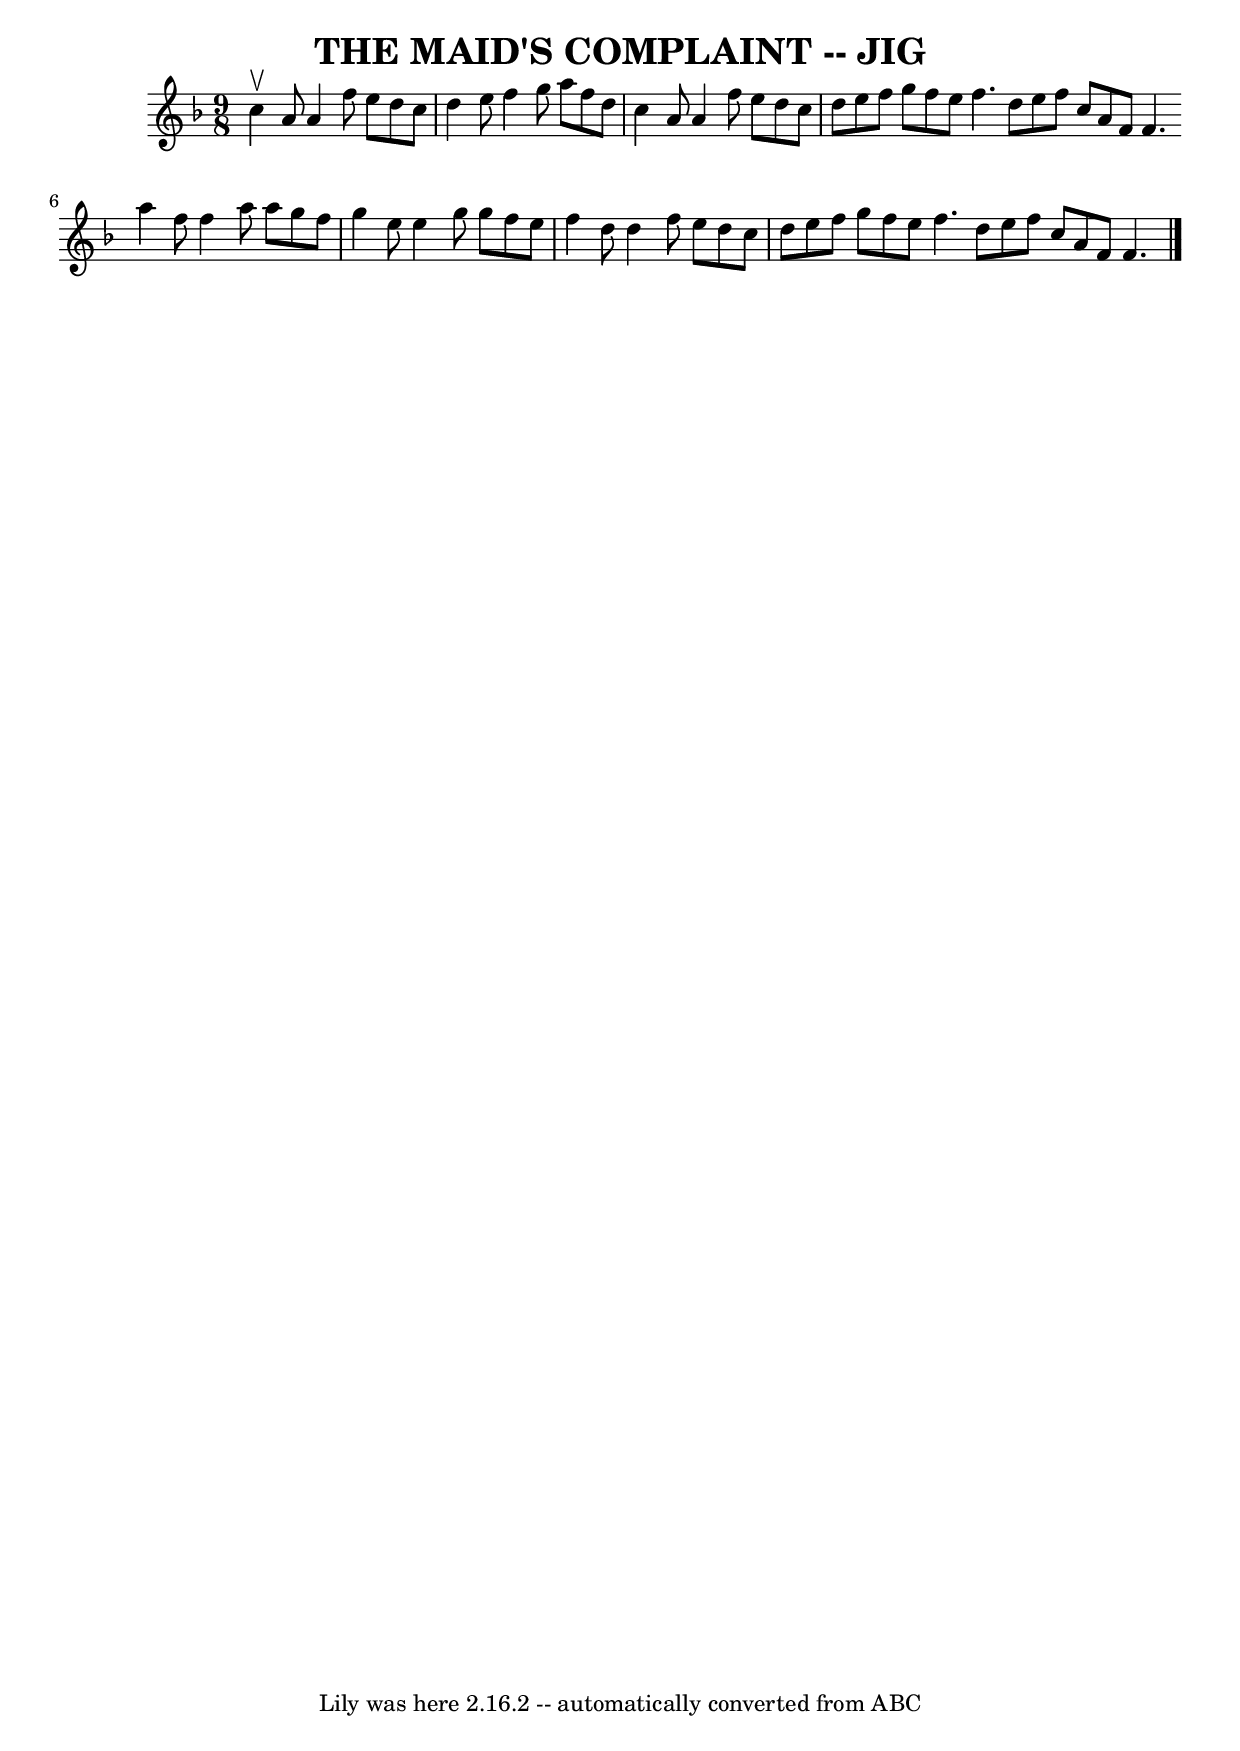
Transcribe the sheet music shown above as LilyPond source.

\version "2.16.2"
\include "Mammoth.ily"
\header {
  %% book = "Ryan's Mammoth Collection of Fiddle Tunes"
  crossRefNumber = "1"
  footnotes = ""
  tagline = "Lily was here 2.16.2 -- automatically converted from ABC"
  title = "THE MAID'S COMPLAINT -- JIG"

}
voicedefault =  {


  \time 9/8 
  \key f \major
  c''4^\upbow a'8 a'4 f''8 e''8 d''8    
  c''8    |
  d''4 e''8 f''4 g''8 a''8 f''8 d''8    
  |
  c''4 a'8 a'4 f''8 e''8 d''8 c''8    |
  
  d''8 e''8 f''8 g''8 f''8 e''8 f''4.    \bar ":|" d''8    
  e''8 f''8 c''8 a'8 f'8 f'4.    \bar "|."     \bar "|:" a''4    
  f''8 f''4 a''8 a''8 g''8 f''8    |
  g''4 e''8 e''4 
  g''8 g''8 f''8 e''8    |
  f''4 d''8 d''4 f''8    
  e''8 d''8 c''8    |
  d''8 e''8 f''8 g''8 f''8 e''8 
  f''4.    \bar ":|" d''8 e''8 f''8 c''8 a'8 f'8 f'4.    
  \bar "|."   

}

\score{
  <<

    \context Staff="default"
    {
      \voicedefault 
      
    }

  >>
  \layout {
    
  }
  \midi {
  }

}
